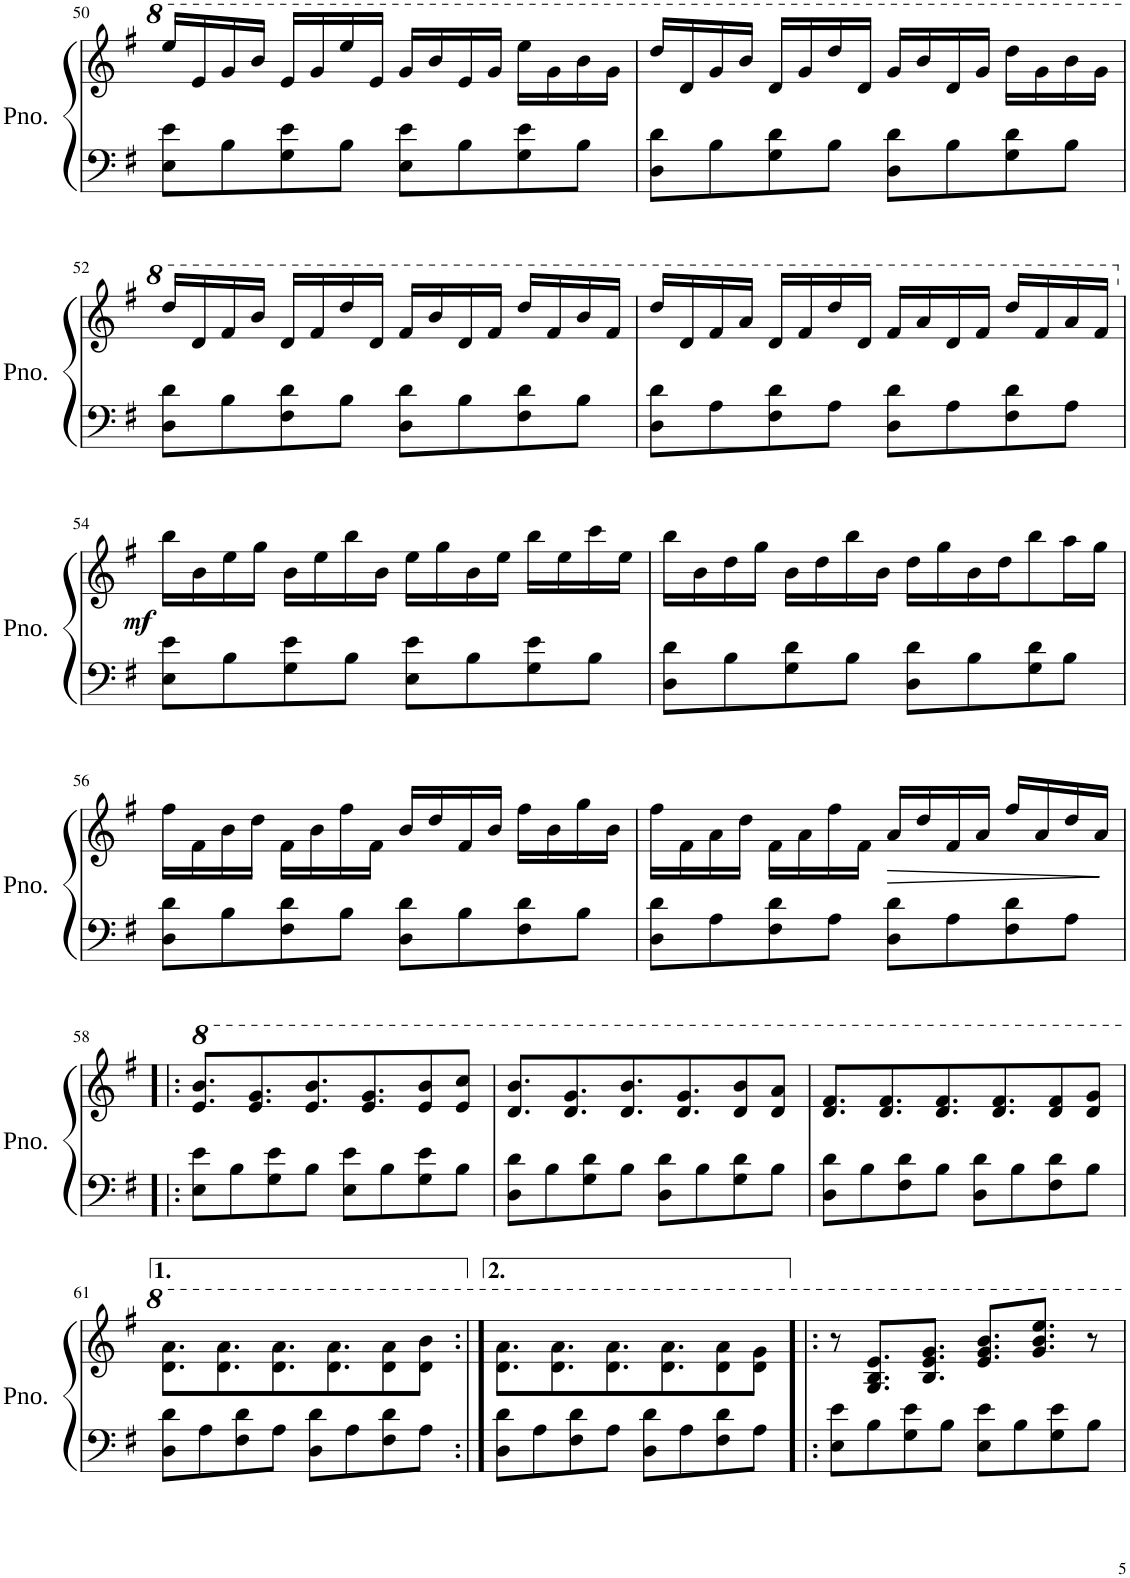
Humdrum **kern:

**kern	**kern	**dynam
*part1	*part1	*part1
*staff2	*staff1	*staff1/2
*I"Piano	*	*
*I'Pno.	*	*
!!LO:PB:g=z
*clefF4	*clefG2	*
*k[f#]	*k[f#]	*
=50	=50	=50
8E\ 8e\L	16eee/LL	.
.	16ee/	.
8B\	16gg/	.
.	16bb/JJ	.
8G\ 8e\	16ee/LL	.
.	16gg/	.
8B\J	16eee/	.
.	16ee/JJ	.
8E\ 8e\L	16gg/LL	.
.	16bb/	.
8B\	16ee/	.
.	16gg/JJ	.
8G\ 8e\	16eee\LL	.
.	16gg\	.
8B\J	16bb\	.
.	16gg\JJ	.
=51	=51	=51
8D\ 8d\L	16ddd/LL	.
.	16dd/	.
8B\	16gg/	.
.	16bb/JJ	.
8G\ 8d\	16dd/LL	.
.	16gg/	.
8B\J	16ddd/	.
.	16dd/JJ	.
8D\ 8d\L	16gg/LL	.
.	16bb/	.
8B\	16dd/	.
.	16gg/JJ	.
8G\ 8d\	16ddd\LL	.
.	16gg\	.
8B\J	16bb\	.
.	16gg\JJ	.
!!LO:LB:g=z
=52	=52	=52
8D\ 8d\L	16ddd/LL	.
.	16dd/	.
8B\	16ff#/	.
.	16bb/JJ	.
8F#\ 8d\	16dd/LL	.
.	16ff#/	.
8B\J	16ddd/	.
.	16dd/JJ	.
8D\ 8d\L	16ff#/LL	.
.	16bb/	.
8B\	16dd/	.
.	16ff#/JJ	.
8F#\ 8d\	16ddd/LL	.
.	16ff#/	.
8B\J	16bb/	.
.	16ff#/JJ	.
=53	=53	=53
8D\ 8d\L	16ddd/LL	.
.	16dd/	.
8A\	16ff#/	.
.	16aa/JJ	.
8F#\ 8d\	16dd/LL	.
.	16ff#/	.
8A\J	16ddd/	.
.	16dd/JJ	.
8D\ 8d\L	16ff#/LL	.
.	16aa/	.
8A\	16dd/	.
.	16ff#/JJ	.
8F#\ 8d\	16ddd/LL	.
.	16ff#/	.
8A\J	16aa/	.
.	16ff#/JJ	.
!!LO:LB:g=z
=54	=54	=54
!	!	!LO:DY:b
8E\ 8e\L	16bb\LL	mf
.	16b\	.
8B\	16ee\	.
.	16gg\JJ	.
8G\ 8e\	16b\LL	.
.	16ee\	.
8B\J	16bb\	.
.	16b\JJ	.
8E\ 8e\L	16ee\LL	.
.	16gg\	.
8B\	16b\	.
.	16ee\JJ	.
8G\ 8e\	16bb\LL	.
.	16ee\	.
8B\J	16ccc\	.
.	16ee\JJ	.
=55	=55	=55
8D\ 8d\L	16bb\LL	.
.	16b\	.
8B\	16dd\	.
.	16gg\JJ	.
8G\ 8d\	16b\LL	.
.	16dd\	.
8B\J	16bb\	.
.	16b\JJ	.
8D\ 8d\L	16dd\LL	.
.	16gg\	.
8B\	16b\	.
.	16dd\J	.
8G\ 8d\	8bb\	.
8B\J	16aa\L	.
.	16gg\JJ	.
!!LO:LB:g=z
=56	=56	=56
8D\ 8d\L	16ff#\LL	.
.	16f#\	.
8B\	16b\	.
.	16dd\JJ	.
8F#\ 8d\	16f#\LL	.
.	16b\	.
8B\J	16ff#\	.
.	16f#\JJ	.
8D\ 8d\L	16b/LL	.
.	16dd/	.
8B\	16f#/	.
.	16b/JJ	.
8F#\ 8d\	16ff#\LL	.
.	16b\	.
8B\J	16gg\	.
.	16b\JJ	.
=57	=57	=57
8D\ 8d\L	16ff#\LL	.
.	16f#\	.
8A\	16a\	.
.	16dd\JJ	.
8F#\ 8d\	16f#\LL	.
.	16a\	.
8A\J	16ff#\	.
.	16f#\JJ	.
!	!	!LO:HP:b
8D\ 8d\L	16a/LL	>
.	16dd/	.
8A\	16f#/	.
.	16a/JJ	.
8F#\ 8d\	16ff#/LL	.
.	16a/	.
8A\J	16dd/	.
.	16a/JJ	.
.	.	]
!!LO:LB:g=z
=58!|:	=58!|:	=58!|:
8E\ 8e\L	8.ee/ 8.bb/L	.
8B\	.	.
.	8.ee/ 8.gg/	.
8G\ 8e\	.	.
8B\J	8.ee/ 8.bb/	.
8E\ 8e\L	.	.
.	8.ee/ 8.gg/	.
8B\	.	.
8G\ 8e\	8ee/ 8bb/	.
8B\J	8ee/ 8ccc/J	.
=59	=59	=59
8D\ 8d\L	8.dd/ 8.bb/L	.
8B\	.	.
.	8.dd/ 8.gg/	.
8G\ 8d\	.	.
8B\J	8.dd/ 8.bb/	.
8D\ 8d\L	.	.
.	8.dd/ 8.gg/	.
8B\	.	.
8G\ 8d\	8dd/ 8bb/	.
8B\J	8dd/ 8aa/J	.
=60	=60	=60
8D\ 8d\L	8.dd/ 8.ff#/L	.
8B\	.	.
.	8.dd/ 8.ff#/	.
8F#\ 8d\	.	.
8B\J	8.dd/ 8.ff#/	.
8D\ 8d\L	.	.
.	8.dd/ 8.ff#/	.
8B\	.	.
8F#\ 8d\	8dd/ 8ff#/	.
8B\J	8dd/ 8gg/J	.
!!LO:LB:g=z
=61	=61	=61
8D\ 8d\L	8.dd\ 8.aa\L	.
8A\	.	.
.	8.dd\ 8.aa\	.
8F#\ 8d\	.	.
8A\J	8.dd\ 8.aa\	.
8D\ 8d\L	.	.
.	8.dd\ 8.aa\	.
8A\	.	.
8F#\ 8d\	8dd\ 8aa\	.
8A\J	8dd\ 8bb\J	.
=62:|!	=62:|!	=62:|!
8D\ 8d\L	8.dd\ 8.aa\L	.
8A\	.	.
.	8.dd\ 8.aa\	.
8F#\ 8d\	.	.
8A\J	8.dd\ 8.aa\	.
8D\ 8d\L	.	.
.	8.dd\ 8.aa\	.
8A\	.	.
8F#\ 8d\	8dd\ 8aa\	.
8A\J	8dd\ 8gg\J	.
=63!|:	=63!|:	=63!|:
8E\ 8e\L	8r	.
8B\	8.g/ 8.b/ 8.ee/L	.
8G\ 8e\	.	.
.	8.b/ 8.ee/ 8.gg/J	.
8B\J	.	.
8E\ 8e\L	8.ee/ 8.gg/ 8.bb/L	.
8B\	.	.
.	8.gg/ 8.bb/ 8.eee/J	.
8G\ 8e\	.	.
8B\J	8r	.
=	=	=
*-	*-	*-
